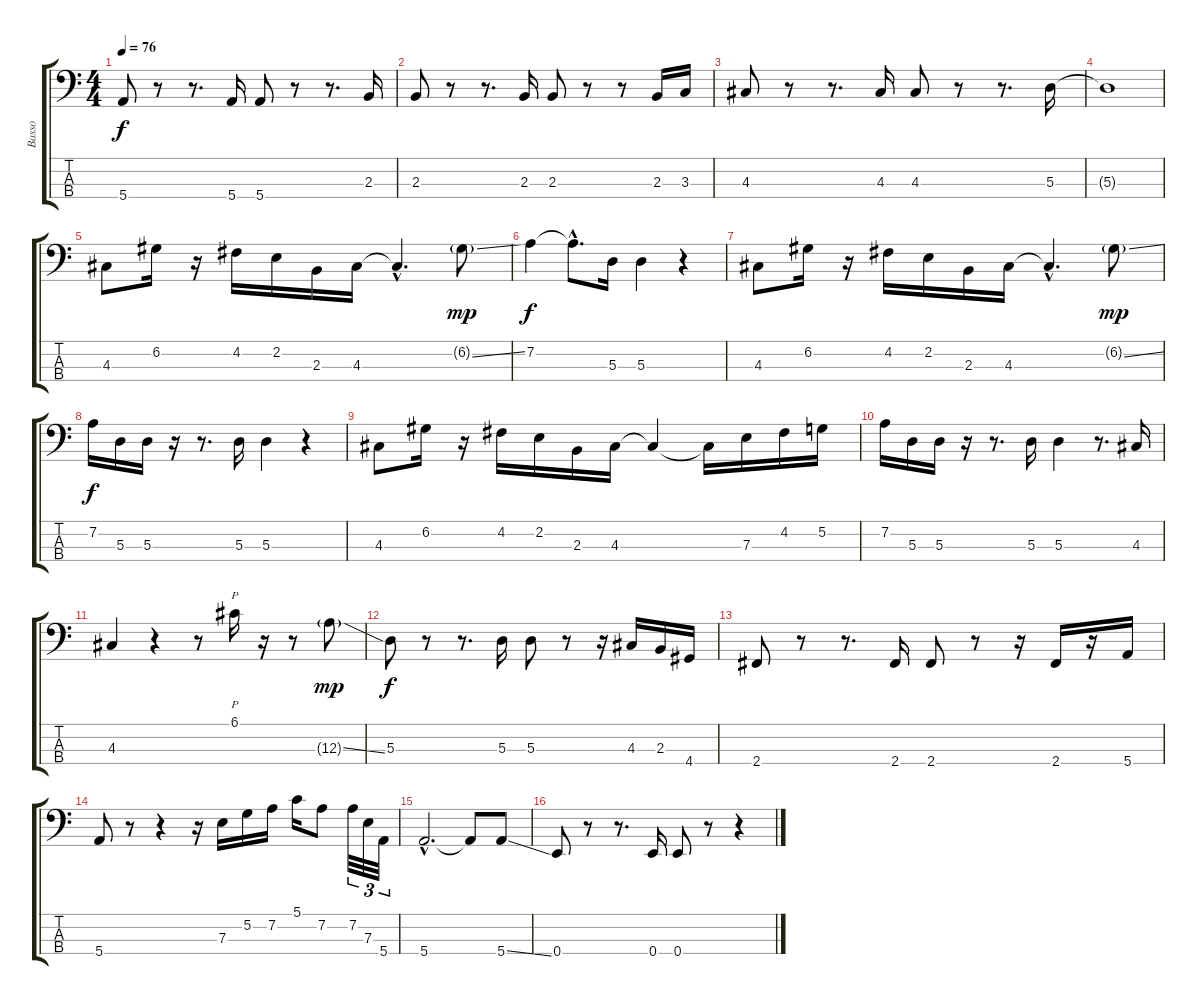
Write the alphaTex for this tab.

\track ("Basso" "Basso") {instrument electricbassfinger}
\staff {score tabs}
\tuning (G2 D2 A1 E1) {hide}
\ts (4 4)
\tempo 76
\clef f4
\ks c
5.4.8{dy f} r.8 r.8{d} 5.4.16 5.4.8 r.8 r.8{d} 2.3.16 |
2.3.8 r.8 r.8{d} 2.3.16 2.3.8 r.8 r.8 2.3.16 3.3.16 |
4.3.8 r.8 r.8{d} 4.3.16 4.3.8 r.8 r.8{d} 5.3.16 |
5.3{t}.1 |
4.3.8 6.2.16 r.16 4.2.16 2.2.16 2.3.16 4.3.16 4.3{hac t}.4{d} 6.2{ss g}.8{dy mp} |
7.2.4{dy f} 7.2{hac t}.8{d} 5.3.16 5.3.4 r.4 |
4.3.8 6.2.16 r.16 4.2.16 2.2.16 2.3.16 4.3.16 4.3{hac t}.4{d} 6.2{ss g}.8{dy mp} |
7.2.16{dy f} 5.3.16 5.3.16 r.16 r.8{d} 5.3.16 5.3.4 r.4 |
4.3.8 6.2.16 r.16 4.2.16 2.2.16 2.3.16 4.3.16 4.3{t}.4 4.3{t}.16 7.3.16 4.2.16 5.2.16 |
7.2.16 5.3.16 5.3.16 r.16 r.8{d} 5.3.16 5.3.4 r.8{d} 4.3.16 |
4.3.4 r.4 r.8 6.1.16{p instrument slapbass1} r.16 r.8 12.3{ss g}.8{dy mp instrument electricbassfinger} |
5.3.8{dy f} r.8 r.8{d} 5.3.16 5.3.8 r.8 r.16 4.3.16 2.3.16 4.4.16 |
2.4.8 r.8 r.8{d} 2.4.16 2.4.8 r.8 r.16 2.4.16 r.16 5.4.16 |
5.4.8 r.8 r.4 r.16 7.3.16 5.2.16 7.2.16 5.1.16 7.2.8 7.2.32{tu (3 2)} 7.3.32{tu (3 2)} 5.4.32{tu (3 2)} |
5.4{hac}.2{d} 5.4{t}.8 5.4{ss}.8 |
0.4.8 r.8 r.8{d} 0.4.16 0.4.8 r.8 r.4
